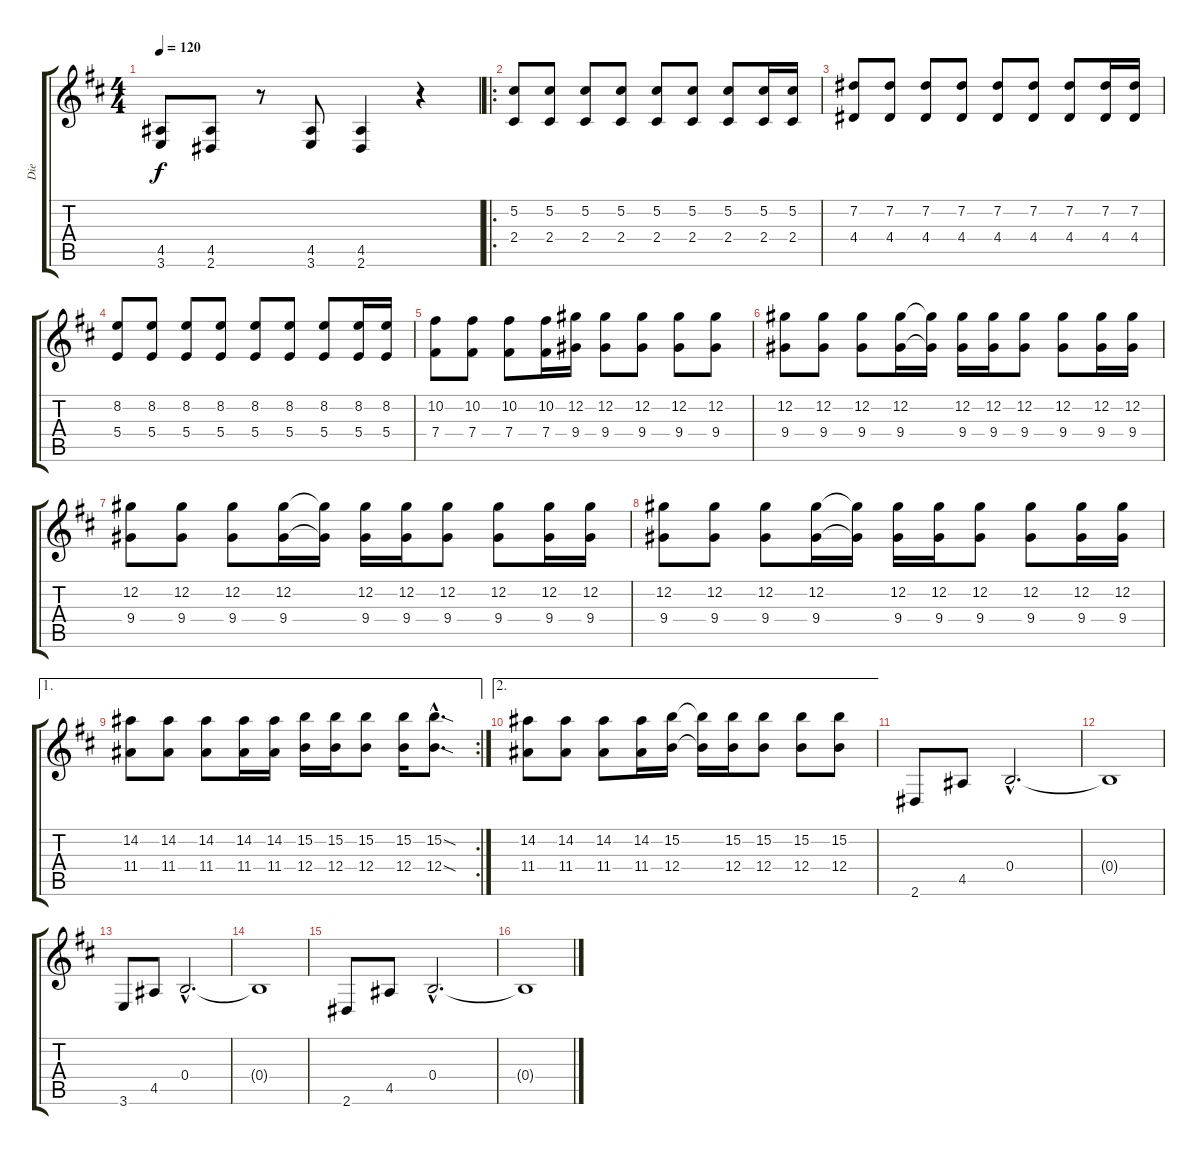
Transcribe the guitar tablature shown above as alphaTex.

\track ("Die" "Die") {instrument electricguitarclean}
\staff {score tabs}
\tuning (Db4 Ab3 E3 B2 Gb2 Db2) {hide}
\ts (4 4)
\tempo 120
\clef g2
\ks bminor
(4.5 3.6).8{dy f} (4.5 2.6).8 r.8 (4.5 3.6).8 (4.5 2.6).4 r.4 |
\ro
(5.2 2.4).8{instrument distortionguitar} (5.2 2.4).8 (5.2 2.4).8 (5.2 2.4).8 (5.2 2.4).8 (5.2 2.4).8 (5.2 2.4).8 (5.2 2.4).16 (5.2 2.4).16 |
(7.2 4.4).8 (7.2 4.4).8 (7.2 4.4).8 (7.2 4.4).8 (7.2 4.4).8 (7.2 4.4).8 (7.2 4.4).8 (7.2 4.4).16 (7.2 4.4).16 |
(8.2 5.4).8 (8.2 5.4).8 (8.2 5.4).8 (8.2 5.4).8 (8.2 5.4).8 (8.2 5.4).8 (8.2 5.4).8 (8.2 5.4).16 (8.2 5.4).16 |
(10.2 7.4).8 (10.2 7.4).8 (10.2 7.4).8 (10.2 7.4).16 (12.2 9.4).16 (12.2 9.4).8 (12.2 9.4).8 (12.2 9.4).8 (12.2 9.4).8 |
(12.2 9.4).8 (12.2 9.4).8 (12.2 9.4).8 (12.2 9.4).16 (12.2{t} 9.4{t}).16 (12.2 9.4).16 (12.2 9.4).16 (12.2 9.4).8 (12.2 9.4).8 (12.2 9.4).16 (12.2 9.4).16 |
(12.2 9.4).8 (12.2 9.4).8 (12.2 9.4).8 (12.2 9.4).16 (12.2{t} 9.4{t}).16 (12.2 9.4).16 (12.2 9.4).16 (12.2 9.4).8 (12.2 9.4).8 (12.2 9.4).16 (12.2 9.4).16 |
(12.2 9.4).8 (12.2 9.4).8 (12.2 9.4).8 (12.2 9.4).16 (12.2{t} 9.4{t}).16 (12.2 9.4).16 (12.2 9.4).16 (12.2 9.4).8 (12.2 9.4).8 (12.2 9.4).16 (12.2 9.4).16 |
\ae 1
\rc 2
(14.2 11.4).8 (14.2 11.4).8 (14.2 11.4).8 (14.2 11.4).16 (14.2 11.4).16 (15.2 12.4).16 (15.2 12.4).16 (15.2 12.4).8 (15.2 12.4).16 (15.2{sod hac} 12.4{sod hac}).8{d} |
\ae 2
(14.2 11.4).8 (14.2 11.4).8 (14.2 11.4).8 (14.2 11.4).16 (15.2 12.4).16 (15.2{t} 12.4{t}).16 (15.2 12.4).16 (15.2 12.4).8 (15.2 12.4).8 (15.2 12.4).8 |
2.6.8{balance 8} 4.5.8 0.4{hac}.2{d} |
0.4{t}.1 |
3.6.8 4.5.8 0.4{hac}.2{d} |
0.4{t}.1 |
2.6.8 4.5.8 0.4{hac}.2{d} |
0.4{t}.1
